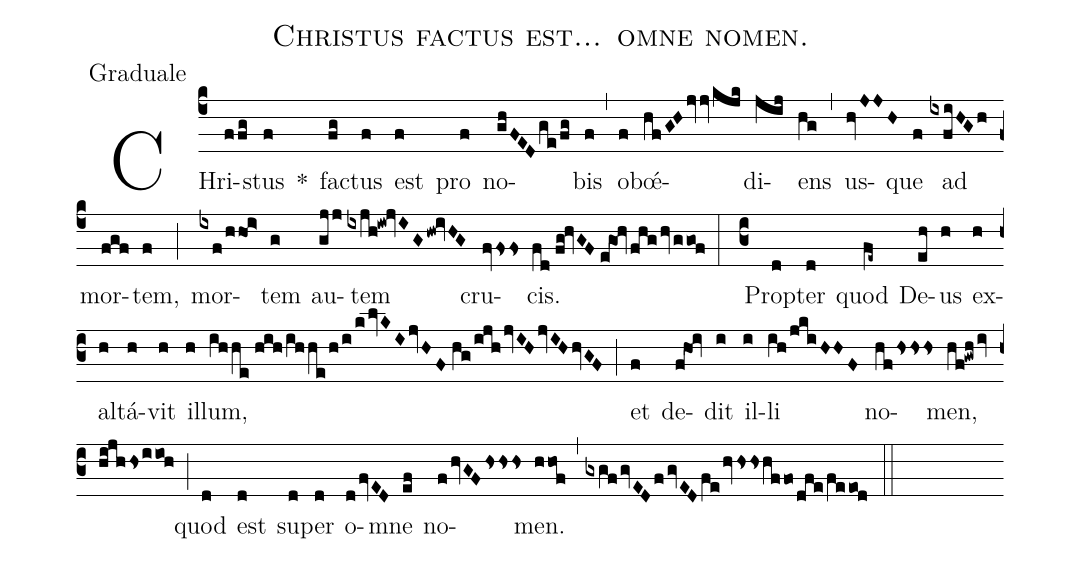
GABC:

name:Christus factus est... omne nomen.;
office-part:Graduale;
%%
(c4) CHri(ffg)stus(f) *() fa(fg)ctus(f) est(f) pro(f) no(ghFED/ge/fg)bis(f) (,) ob(f)œ́(hf/GHjvjv/kjk)di(jij)ens(hg) (,) us(hvJJH)que(f) ad(ixfiHGh) mor(fgf)tem,(f) (;) mor(ixf/hhoi>)tem(g) au(gjj)tem(ixjh!iw!jvIGhw!ivHG) cru(fvfsfs)cis.(fd//fg!hvGF//e@go@hv/fhg/hvggo@f) (:) (c3) Pro(d)pter(d) quod(fe~) De(eh)us(h) ex(h)al(h)tá(h)vit(h) il(h)lum,(ihhe//hih/ihhe/h/i/k/lvKI/jvHF//hg/ijhjvIH/jvIH/hvGF) (;) et(f) de(f@ho@iv)dit(i) il(i)li(ih/jki/HHF) no(hf/hshshs)men,(hf!gwh/iv/hi!j@hhs/iio@h) (;) quod(d) est(d) su(d)per(d) o(dfvED)mne(ef) no(fhvGF/hshshs)men.(hho@f) (,) (gxgf/gvEDf/gvED/fe/hvhshshffo/dfe/feeo@d) (::)
